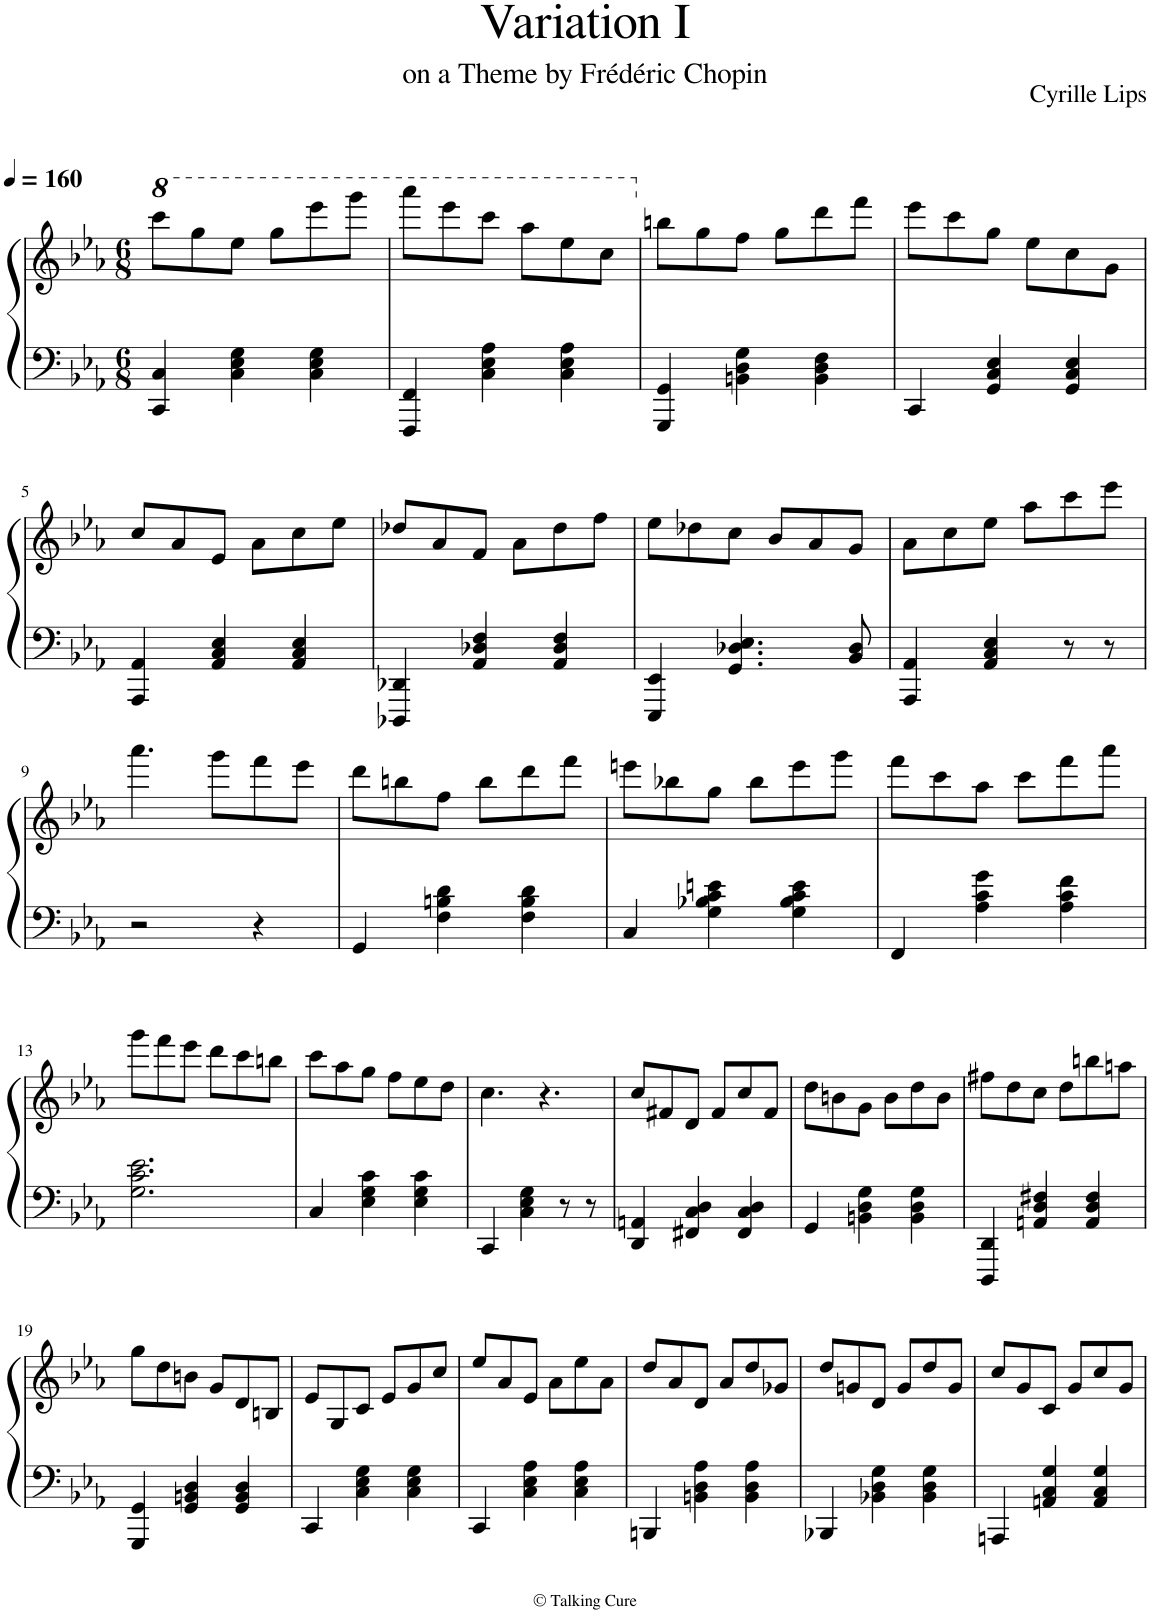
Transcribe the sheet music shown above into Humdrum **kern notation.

**kern	**kern
*part1	*part1
*staff2	*staff1
*I"Piano	*
*I'Pno.	*
*clefF4	*clefG2
*k[b-e-a-]	*k[b-e-a-]
*M6/8	*M6/8
*MM160	*MM160
*	*8va
=1	=1
4CC/ 4C/	8cccc\L
.	8ggg\
4C\ 4E-\ 4G\	8eee-\J
.	8ggg\L
4C\ 4E-\ 4G\	8eeee-\
.	8gggg\J
=2	=2
4FFF/ 4FF/	8aaaa-\L
.	8eeee-\
4C\ 4E-\ 4A-\	8cccc\J
.	8aaa-\L
4C\ 4E-\ 4A-\	8eee-\
.	8ccc\J
=3	=3
*	*X8va
4GGG/ 4GG/	8bbn\L
.	8gg\
4BBn\ 4D\ 4G\	8ff\J
.	8gg\L
4BB\ 4D\ 4F\	8ddd\
.	8fff\J
=4	=4
4CC/	8eee-\L
.	8ccc\
4GG/ 4C/ 4E-/	8gg\J
.	8ee-\L
4GG/ 4C/ 4E-/	8cc\
.	8g\J
!!LO:LB:g=z
=5	=5
4AAA-/ 4AA-/	8cc/L
.	8a-/
4AA-/ 4C/ 4E-/	8e-/J
.	8a-\L
4AA-/ 4C/ 4E-/	8cc\
.	8ee-\J
=6	=6
4DDD-X/ 4DD-X/	8dd-X/L
.	8a-/
4AA-/ 4D-X/ 4F/	8f/J
.	8a-\L
4AA-/ 4D-/ 4F/	8dd-\
.	8ff\J
=7	=7
4EEE-/ 4EE-/	8ee-\L
.	8dd-X\
4.GG/ 4.D-X/ 4.E-/	8cc\J
.	8b-/L
.	8a-/
8BB-/ 8D-/	8g/J
=8	=8
4AAA-/ 4AA-/	8a-\L
.	8cc\
4AA-/ 4C/ 4E-/	8ee-\J
.	8aa-\L
8r	8ccc\
8r	8eee-\J
!!LO:LB:g=z
=9	=9
2r	4.aaa-\
.	8ggg\L
4r	8fff\
.	8eee-\J
=10	=10
4GG/	8ddd\L
.	8bbn\
4F\ 4Bn\ 4d\	8ff\J
.	8bb\L
4F\ 4B\ 4d\	8ddd\
.	8fff\J
=11	=11
4C/	8eeen\L
.	8bb-X\
4G\ 4B-X\ 4c\ 4en\	8gg\J
.	8bb-\L
4G\ 4B-\ 4c\ 4e\	8eee\
.	8ggg\J
=12	=12
4FF/	8fff\L
.	8ccc\
4A-\ 4c\ 4g\	8aa-\J
.	8ccc\L
4A-\ 4c\ 4f\	8fff\
.	8aaa-\J
!!LO:LB:g=z
=13	=13
2.G\ 2.c\ 2.e-\	8ggg\L
.	8fff\
.	8eee-\J
.	8ddd\L
.	8ccc\
.	8bbn\J
=14	=14
4C/	8ccc\L
.	8aa-\
4E-\ 4G\ 4c\	8gg\J
.	8ff\L
4E-\ 4G\ 4c\	8ee-\
.	8dd\J
=15	=15
4CC/	4.cc\
4C\ 4E-\ 4G\	.
.	4.r
8r	.
8r	.
=16	=16
4DD/ 4AAn/	8cc/L
.	8f#X/
4FF#X/ 4C/ 4D/	8d/J
.	8f#/L
4FF#/ 4C/ 4D/	8cc/
.	8f#/J
=17	=17
4GG/	8dd\L
.	8bn\
4BBn\ 4D\ 4G\	8g\J
.	8b\L
4BB\ 4D\ 4G\	8dd\
.	8b\J
=18	=18
4DDD/ 4DD/	8ff#X\L
.	8dd\
4AAn/ 4D/ 4F#X/	8cc\J
.	8dd\L
4AA/ 4D/ 4F#/	8bbn\
.	8aan\J
!!LO:LB:g=z
=19	=19
4GGG/ 4GG/	8gg\L
.	8dd\
4GG/ 4BBn/ 4D/	8bn\J
.	8g/L
4GG/ 4BB/ 4D/	8d/
.	8Bn/J
=20	=20
4CC/	8e-/L
.	8G/
4C\ 4E-\ 4G\	8c/J
.	8e-/L
4C\ 4E-\ 4G\	8g/
.	8cc/J
=21	=21
4CC/	8ee-/L
.	8a-/
4C\ 4E-\ 4A-\	8e-/J
.	8a-\L
4C\ 4E-\ 4A-\	8ee-\
.	8a-\J
=22	=22
4BBBn/	8dd/L
.	8a-/
4BBn\ 4D\ 4A-\	8d/J
.	8a-/L
4BB\ 4D\ 4A-\	8dd/
.	8g-X/J
=23	=23
4BBB-X/	8dd/L
.	8gn/
4BB-X\ 4D\ 4G\	8d/J
.	8g/L
4BB-\ 4D\ 4G\	8dd/
.	8g/J
=24	=24
4AAAn/	8cc/L
.	8g/
4AAn/ 4C/ 4G/	8c/J
.	8g/L
4AA/ 4C/ 4G/	8cc/
.	8g/J
=	=
*-	*-
